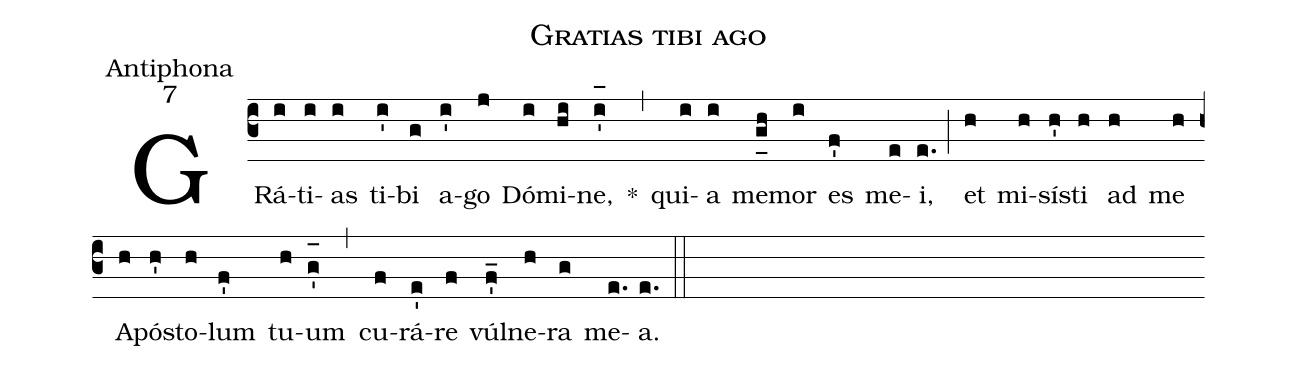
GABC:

name:Gratias tibi ago;
office-part:Antiphona;
mode:7;
%%
(c3) GRá(i)ti(i)as(i) ti(i')bi(g) a(i')go(j) Dó(i)mi(hi)ne,(i'_[oh:h]) *(,) qui(i)a(i) me(g_[uh:l]h)mor(i) es(f') me(e)i,(e.) (;) et(h) mi(h)sí(h')sti(h) ad(h) me(h) A(h)pó(h')sto(h)lum(f') tu(h)um(g'_[oh:h]) (,) cu(f)rá(e')re(f) vúl(f'_)ne(h)ra(g) me(e.)a.(e.) (::)

%<eu>E(i) u(i) o(j) u(i) a(h) e.</eu>(gh..) (::)
